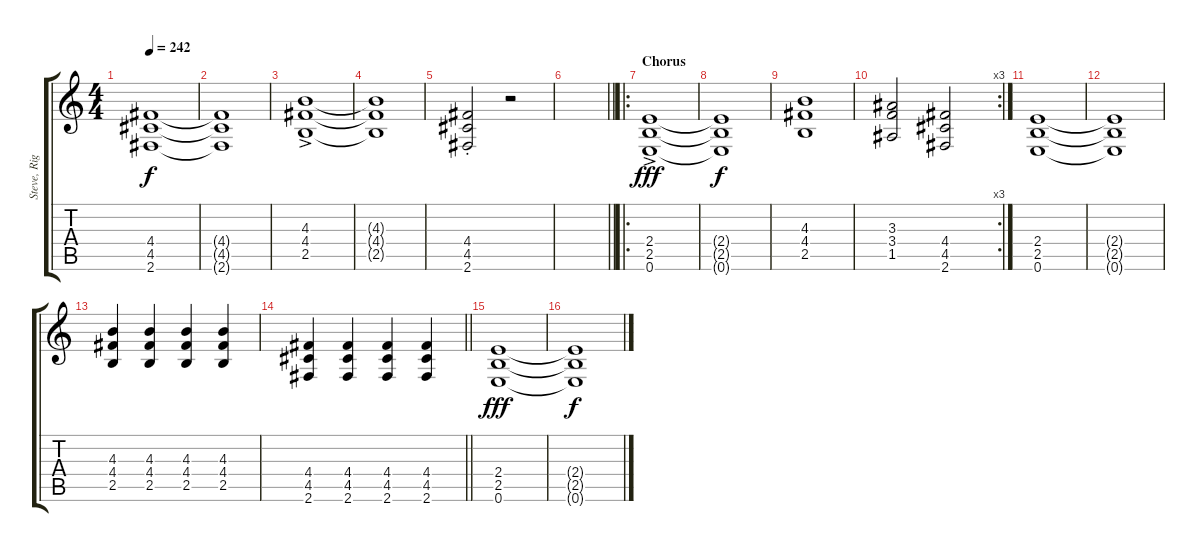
\track ("Steve, Righ?" "Steve, Rig") {instrument distortionguitar}
\staff {score tabs}
\tuning (E4 B3 G3 D3 A2 E2) {hide}
\ts (4 4)
\tempo 242
\clef g2
\ks c
(4.4 4.5 2.6).1{dy f} |
(4.4{t} 4.5{t} 2.6{t}).1 |
(4.3{ac} 4.4 2.5).1{volume 15} |
(4.3{t} 4.4{t} 2.5{t}).1 |
(4.4{st} 4.5{st} 2.6{st}).2 r.2 |
\barLineRight lightlight
|
\ro
\section ("" "Chorus")
(2.4 2.5 0.6{ac}).1{dy fff volume 16} |
(2.4{t} 2.5{t} 0.6{t}).1{dy f} |
(4.3 4.4 2.5).1 |
\rc 3
(3.3 3.4 1.5).2 (4.4 4.5 2.6).2 |
(2.4 2.5 0.6).1 |
(2.4{t} 2.5{t} 0.6{t}).1 |
(4.3 4.4 2.5).4 (4.3 4.4 2.5).4 (4.3 4.4 2.5).4 (4.3 4.4 2.5).4 |
\barLineRight lightlight
(4.4 4.5 2.6).4 (4.4 4.5 2.6).4 (4.4 4.5 2.6).4 (4.4 4.5 2.6).4 |
(2.4 2.5 0.6).1{dy fff} |
(2.4{t} 2.5{t} 0.6{t}).1{dy f}
